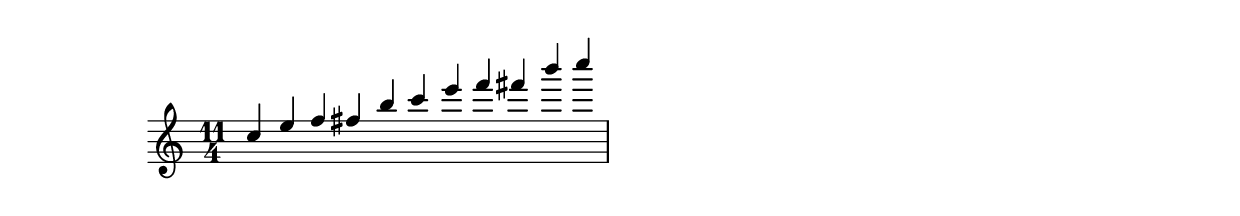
\version "2.18.2" \score { \new Staff << \new Voice { \set midiInstrument = #"piano" \voiceOne
 \key c \major \time 11/4
\override Voice.TextScript.font-size = #-4
 { c'' e'' f'' fis'' b'' c''' e''' f''' fis''' b''' c''''  } 
 } >> \layout { } \midi { \context { \Staff \remove "Staff_performer" }
\context { \Voice \consists "Staff_performer" } \tempo 2 = 60 } }
\paper{oddHeaderMarkup = ##f oddFooterMarkup = ##f}
